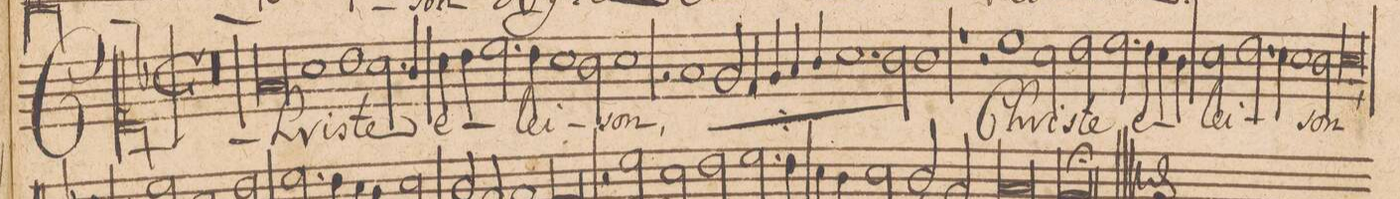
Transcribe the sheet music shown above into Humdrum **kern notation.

**kern	**text
*I"CANTVS.	*
*clefC1	*
*k[b-]	*
*met(c|)	*
*M2/1	*
=27||	=27||
*M2/1	*
*met(c|)	*
00r	.
=28-	=28-
=29-	=29-
0f/	Chri-
=30-	=30-
1a\	-ste
1b-\	.
=31-	=31-
2.a\	.
4g/	.
4a\	e-
4b-\	.
2.cc\	.
=32-	=32-
4b-\	-lei-
1a\	.
2g\	.
=33-	=33-
1a\	-son,
2re	.
*	*ij
1f/	Chri-
=34-	=34-
2e/	-ste
4d/	e-
4e/	.
4f/	.
4g/	.
=35-	=35-
1.a\	.
2g\	-lei-
=36-	=36-
1g\	-son,
*	*Xij
1rdd	.
=37-	=37-
2r	.
1cc\	Chri-
2a\	-ste
=38-	=38-
2b-\	.
2.cc\	e-
4b-\	.
4a\	.
4g\	.
=39-	=39-
2a\	-lei-
2.b-\	.
4a\	.
1a\	.
=40-	=40-
2g\	.
0a\,<	-son
=41-	=41-
*-	*-
